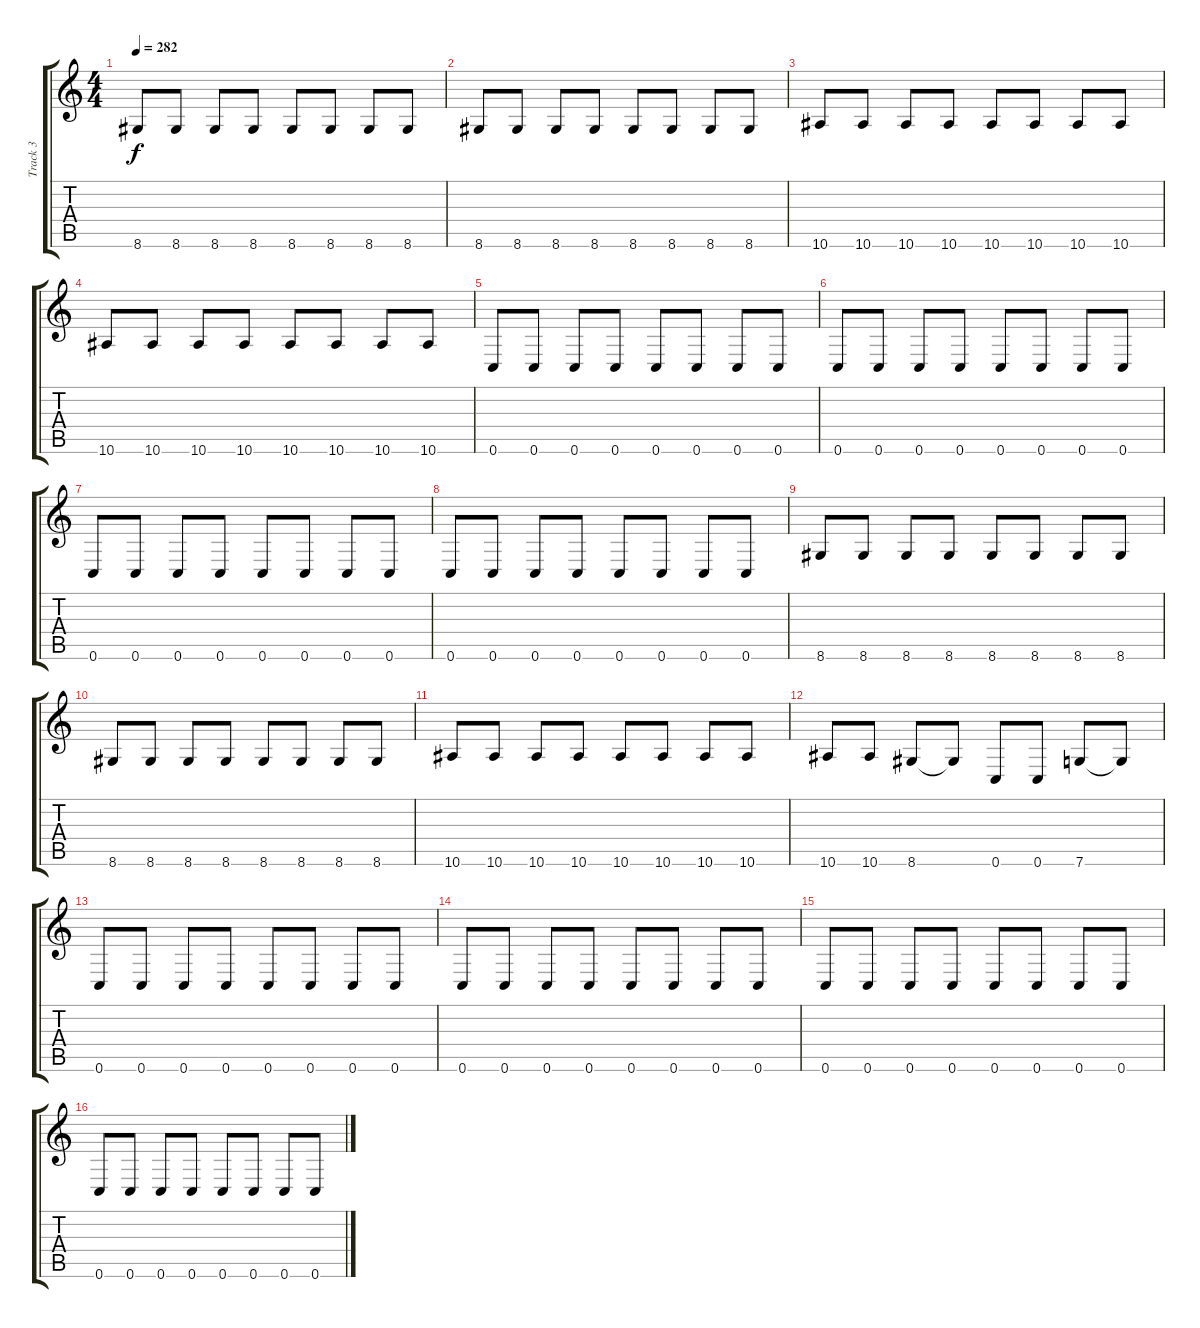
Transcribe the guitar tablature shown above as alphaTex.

\track ("Track 3" "Track 3") {instrument electricbasspick}
\staff {score tabs}
\tuning (D4 A3 F3 C3 G2 C2) {hide}
\ts (4 4)
\tempo 282
\clef g2
\ks c
8.6.8{dy f} 8.6.8 8.6.8 8.6.8 8.6.8 8.6.8 8.6.8 8.6.8 |
8.6.8 8.6.8 8.6.8 8.6.8 8.6.8 8.6.8 8.6.8 8.6.8 |
10.6.8 10.6.8 10.6.8 10.6.8 10.6.8 10.6.8 10.6.8 10.6.8 |
10.6.8 10.6.8 10.6.8 10.6.8 10.6.8 10.6.8 10.6.8 10.6.8 |
0.6.8 0.6.8 0.6.8 0.6.8 0.6.8 0.6.8 0.6.8 0.6.8 |
0.6.8 0.6.8 0.6.8 0.6.8 0.6.8 0.6.8 0.6.8 0.6.8 |
0.6.8 0.6.8 0.6.8 0.6.8 0.6.8 0.6.8 0.6.8 0.6.8 |
0.6.8 0.6.8 0.6.8 0.6.8 0.6.8 0.6.8 0.6.8 0.6.8 |
8.6.8 8.6.8 8.6.8 8.6.8 8.6.8 8.6.8 8.6.8 8.6.8 |
8.6.8 8.6.8 8.6.8 8.6.8 8.6.8 8.6.8 8.6.8 8.6.8 |
10.6.8 10.6.8 10.6.8 10.6.8 10.6.8 10.6.8 10.6.8 10.6.8 |
10.6.8 10.6.8 8.6.8 8.6{t}.8 0.6.8 0.6.8 7.6.8 7.6{t}.8 |
0.6.8 0.6.8 0.6.8 0.6.8 0.6.8 0.6.8 0.6.8 0.6.8 |
0.6.8 0.6.8 0.6.8 0.6.8 0.6.8 0.6.8 0.6.8 0.6.8 |
0.6.8 0.6.8 0.6.8 0.6.8 0.6.8 0.6.8 0.6.8 0.6.8 |
0.6.8 0.6.8 0.6.8 0.6.8 0.6.8 0.6.8 0.6.8 0.6.8
